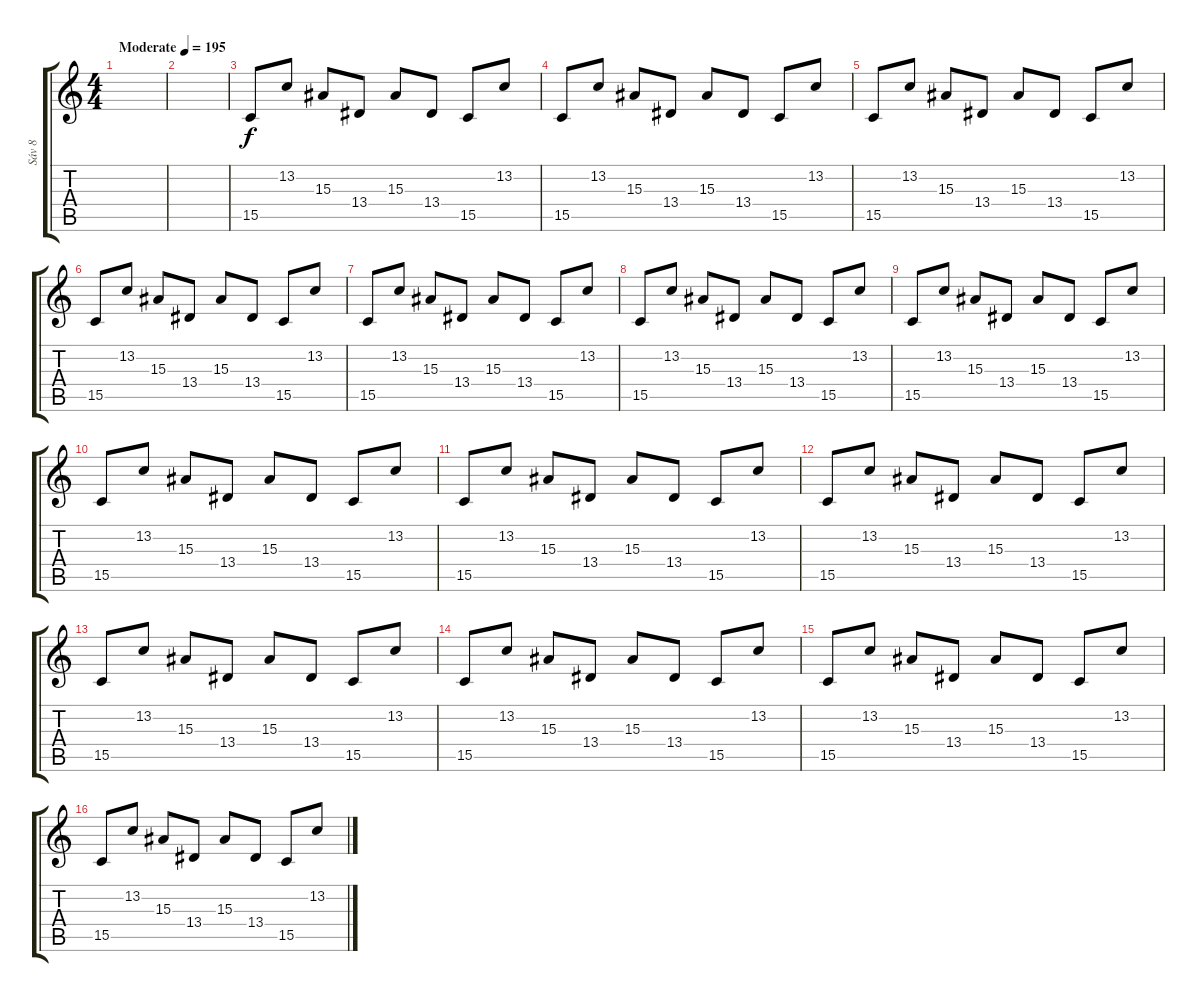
\track ("Sáv 8" "Sáv 8") {instrument woodblock}
\staff {score tabs}
\tuning (E4 B3 G3 D3 A2 E2) {hide}
\ts (4 4)
\tempo (195 "Moderate")
\clef g2
\ks c
|
|
15.5.8 13.2.8 15.3.8 13.4.8 15.3.8 13.4.8 15.5.8 13.2.8 |
15.5.8 13.2.8 15.3.8 13.4.8 15.3.8 13.4.8 15.5.8 13.2.8 |
15.5.8 13.2.8 15.3.8 13.4.8 15.3.8 13.4.8 15.5.8 13.2.8 |
15.5.8 13.2.8 15.3.8 13.4.8 15.3.8 13.4.8 15.5.8 13.2.8 |
15.5.8 13.2.8 15.3.8 13.4.8 15.3.8 13.4.8 15.5.8 13.2.8 |
15.5.8 13.2.8 15.3.8 13.4.8 15.3.8 13.4.8 15.5.8 13.2.8 |
15.5.8 13.2.8 15.3.8 13.4.8 15.3.8 13.4.8 15.5.8 13.2.8 |
15.5.8 13.2.8 15.3.8 13.4.8 15.3.8 13.4.8 15.5.8 13.2.8 |
15.5.8 13.2.8 15.3.8 13.4.8 15.3.8 13.4.8 15.5.8 13.2.8 |
15.5.8 13.2.8 15.3.8 13.4.8 15.3.8 13.4.8 15.5.8 13.2.8 |
15.5.8 13.2.8 15.3.8 13.4.8 15.3.8 13.4.8 15.5.8 13.2.8 |
15.5.8 13.2.8 15.3.8 13.4.8 15.3.8 13.4.8 15.5.8 13.2.8 |
15.5.8 13.2.8 15.3.8 13.4.8 15.3.8 13.4.8 15.5.8 13.2.8 |
15.5.8 13.2.8 15.3.8 13.4.8 15.3.8 13.4.8 15.5.8 13.2.8
